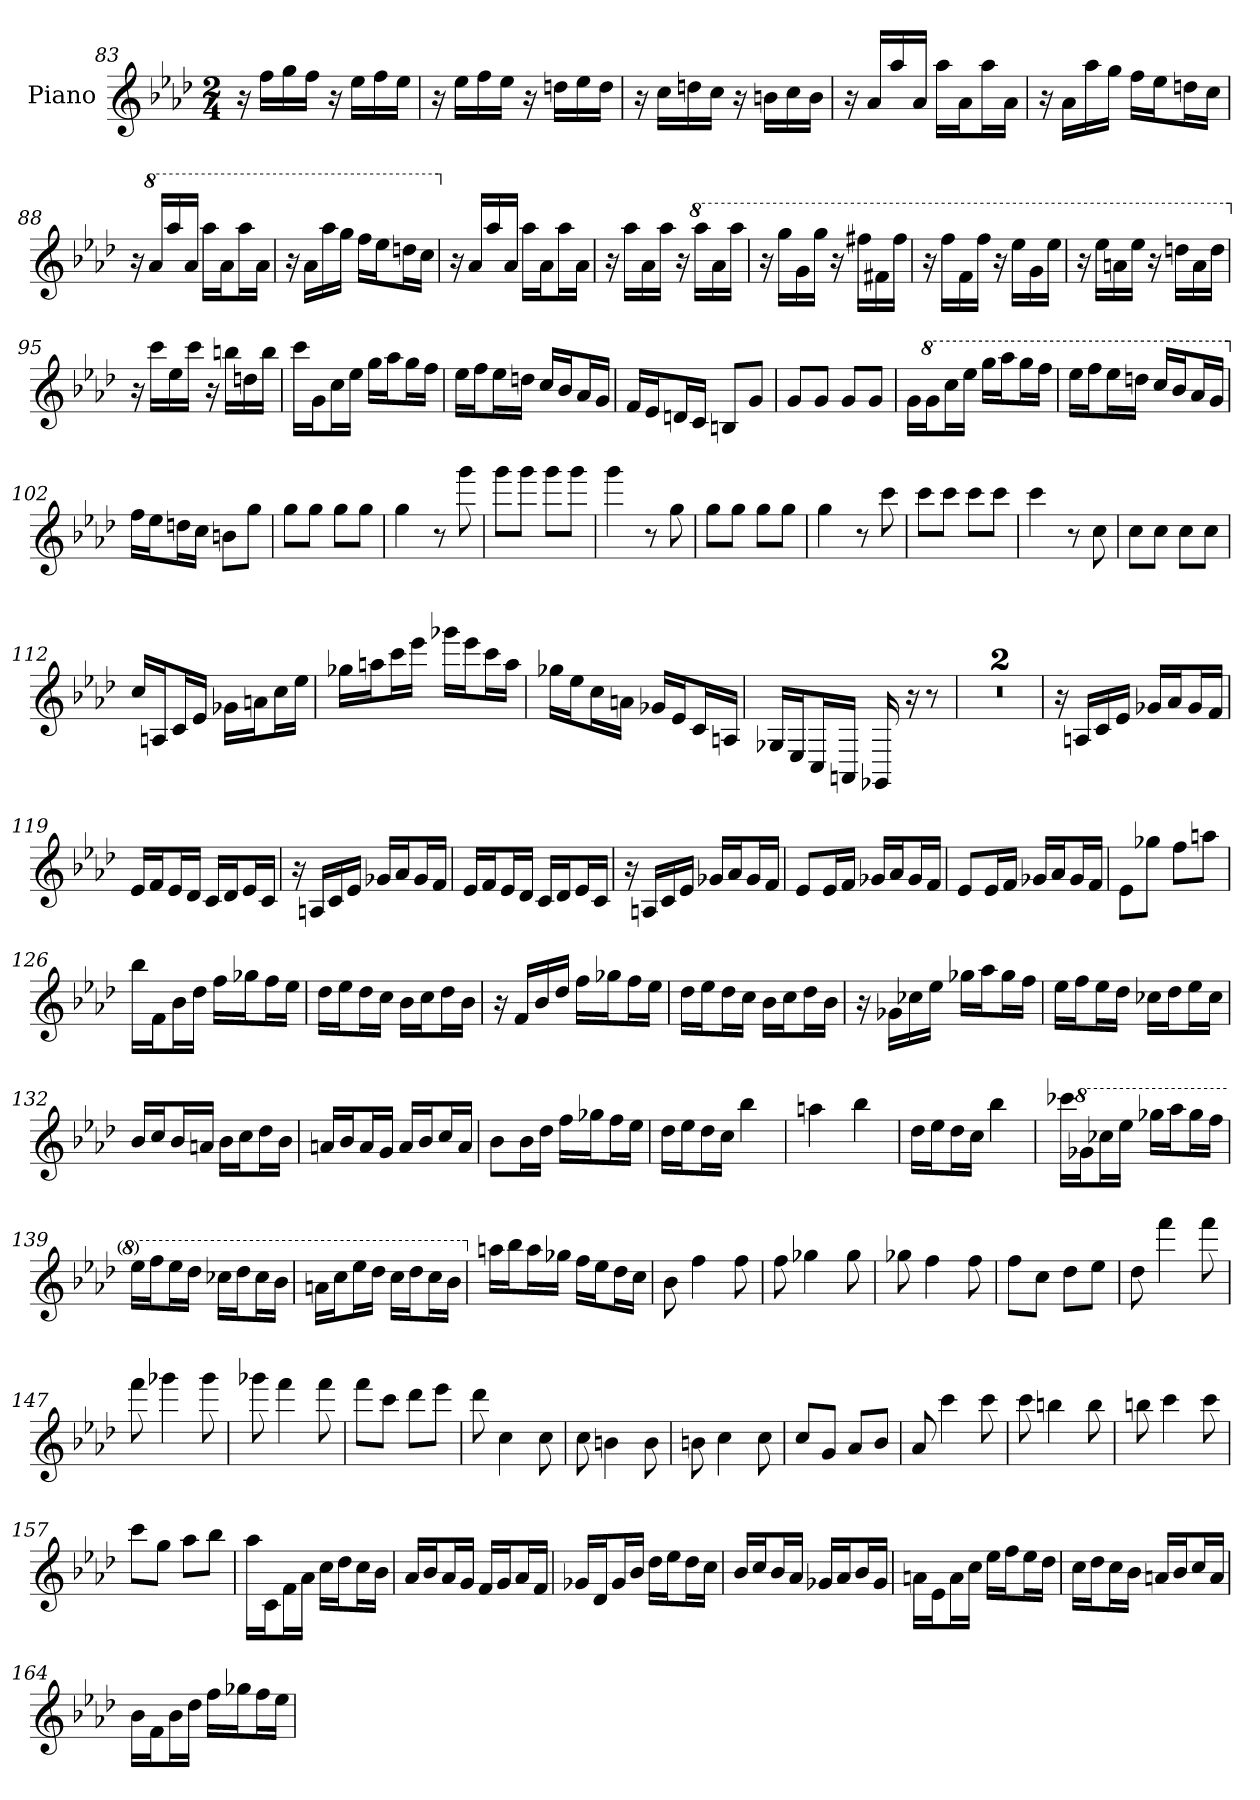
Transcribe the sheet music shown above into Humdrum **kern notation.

**kern
*part1
*staff1
*I"Piano
*I'Pno
*clefG2
*k[b-e-a-d-]
*f:
*M2/4
=83
16r
16ff\LL
16gg\
16ff\JJ
16r
16ee-\LL
16ff\
16ee-\JJ
=84
16r
16ee-\LL
16ff\
16ee-\JJ
16r
16ddn\LL
16ee-\
16dd\JJ
=85
16r
16cc\LL
16ddn\
16cc\JJ
16r
16bn\LL
16cc\
16b\JJ
=86
16r
16a-/LL
16aa-/
16a-/JJ
16aa-\LL
16a-\J
16aa-\L
16a-\JJ
=87
16r
16a-\LL
16aa-\
16gg\JJ
16ff\LL
16ee-\J
16ddn\L
16cc\JJ
=88
16r
*8va
16aa-/LL
16aaa-/
16aa-/JJ
16aaa-\LL
16aa-\J
16aaa-\L
16aa-\JJ
=89
16r
16aa-\LL
16aaa-\
16ggg\JJ
16fff\LL
16eee-\J
16dddn\L
16ccc\JJ
=90
*X8va
16r
16a-/LL
16aa-/
16a-/JJ
16aa-\LL
16a-\J
16aa-\L
16a-\JJ
=91
16r
16aa-\LL
16a-\
16aa-\JJ
16r
*8va
16aaa-\LL
16aa-\
16aaa-\JJ
=92
16r
16ggg\LL
16gg\
16ggg\JJ
16r
16fff#X\LL
16ff#X\
16fff#\JJ
=93
16r
16fff\LL
16ff\
16fff\JJ
16r
16eee-\LL
16gg\
16eee-\JJ
=94
16r
16eee-\LL
16aan\
16eee-\JJ
16r
16dddn\LL
16aa\
16ddd\JJ
=95
*X8va
16r
16ccc\LL
16ee-\
16ccc\JJ
16r
16bbn\LL
16ddn\
16bb\JJ
=96
16ccc\LL
16g\J
16cc\L
16ee-\JJ
16gg\LL
16aa-\J
16gg\L
16ff\JJ
=97
16ee-\LL
16ff\J
16ee-\L
16ddn\JJ
16cc/LL
16b-/J
16a-/L
16g/JJ
=98
16f/LL
16e-/J
16dn/L
16c/JJ
8Bn/L
8g/J
=99
8g/L
8g/J
8g/L
8g/J
=100
16g\LL
*8va
16gg\J
16ccc\L
16eee-\JJ
16ggg\LL
16aaa-\J
16ggg\L
16fff\JJ
=101
16eee-\LL
16fff\J
16eee-\L
16dddn\JJ
16ccc/LL
16bb-/J
16aa-/L
16gg/JJ
=102
*X8va
16ff\LL
16ee-\J
16ddn\L
16cc\JJ
8bn\L
8gg\J
=103
8gg\L
8gg\J
8gg\L
8gg\J
=104
4gg
8r
8ggg
=105
8ggg\L
8ggg\J
8ggg\L
8ggg\J
=106
4ggg
8r
8gg
=107
8gg\L
8gg\J
8gg\L
8gg\J
=108
4gg
8r
8ccc
=109
8ccc\L
8ccc\J
8ccc\L
8ccc\J
=110
4ccc
8r
8cc
=111
8cc\L
8cc\J
8cc\L
8cc\J
=112
16cc/LL
16An/J
16c/L
16e-/JJ
16g-X\LL
16an\J
16cc\L
16ee-\JJ
=113
16gg-X\LL
16aan\J
16ccc\L
16eee-\JJ
16ggg-X\LL
16eee-\J
16ccc\L
16aa\JJ
=114
16gg-X\LL
16ee-\J
16cc\L
16an\JJ
16g-X/LL
16e-/J
16c/L
16An/JJ
=115
16G-X/LL
16E-/J
16C/L
16AAn/JJ
16GG-X
16r
8r
=116
2r
=117
2r
=118
16r
16An/LL
16c/
16e-/JJ
16g-X/LL
16a-/J
16g-/L
16f/JJ
=119
16e-/LL
16f/J
16e-/L
16d-/JJ
16c/LL
16d-/J
16e-/L
16c/JJ
=120
16r
16An/LL
16c/
16e-/JJ
16g-X/LL
16a-/J
16g-/L
16f/JJ
=121
16e-/LL
16f/J
16e-/L
16d-/JJ
16c/LL
16d-/J
16e-/L
16c/JJ
=122
16r
16An/LL
16c/
16e-/JJ
16g-X/LL
16a-/J
16g-/L
16f/JJ
=123
8e-/L
16e-/L
16f/JJ
16g-X/LL
16a-/J
16g-/L
16f/JJ
=124
8e-/L
16e-/L
16f/JJ
16g-X/LL
16a-/J
16g-/L
16f/JJ
=125
8e-\L
8gg-X\J
8ff\L
8aan\J
=126
16bb-\LL
16f\J
16b-\L
16dd-\JJ
16ff\LL
16gg-X\J
16ff\L
16ee-\JJ
=127
16dd-\LL
16ee-\J
16dd-\L
16cc\JJ
16b-\LL
16cc\J
16dd-\L
16b-\JJ
=128
16r
16f/LL
16b-/
16dd-/JJ
16ff\LL
16gg-X\J
16ff\L
16ee-\JJ
=129
16dd-\LL
16ee-\J
16dd-\L
16cc\JJ
16b-\LL
16cc\J
16dd-\L
16b-\JJ
=130
16r
16g-X\LL
16cc-X\
16ee-\JJ
16gg-X\LL
16aa-\J
16gg-\L
16ff\JJ
=131
16ee-\LL
16ff\J
16ee-\L
16dd-\JJ
16cc-X\LL
16dd-\J
16ee-\L
16cc-\JJ
=132
16b-/LL
16cc/J
16b-/L
16an/JJ
16b-\LL
16cc\J
16dd-\L
16b-\JJ
=133
16an/LL
16b-/J
16a/L
16g/JJ
16a/LL
16b-/J
16cc/L
16a/JJ
=134
8b-\L
16b-\L
16dd-\JJ
16ff\LL
16gg-X\J
16ff\L
16ee-\JJ
=135
16dd-\LL
16ee-\J
16dd-\L
16cc\JJ
4bb-
=136
4aan
4bb-
=137
16dd-\LL
16ee-\J
16dd-\L
16cc\JJ
4bb-
=138
16ccc-X\LL
*8va
16gg-X\J
16ccc-\L
16eee-\JJ
16ggg-X\LL
16aaa-\J
16ggg-\L
16fff\JJ
=139
16eee-\LL
16fff\J
16eee-\L
16ddd-\JJ
16ccc-X\LL
16ddd-\J
16ccc-\L
16bb-\JJ
=140
16aan\LL
16ccc\J
16eee-\L
16ddd-\JJ
16ccc\LL
16ddd-\J
16ccc\L
16bb-\JJ
=141
*X8va
16aan\LL
16bb-\J
16aa\L
16gg-X\JJ
16ff\LL
16ee-\J
16dd-\L
16cc\JJ
=142
8b-
4ff
8ff
=143
8ff
4gg-X
8gg-
=144
8gg-X
4ff
8ff
=145
8ff\L
8cc\J
8dd-\L
8ee-\J
=146
8dd-
4fff
8fff
=147
8fff
4ggg-X
8ggg-
=148
8ggg-X
4fff
8fff
=149
8fff\L
8ccc\J
8ddd-\L
8eee-\J
=150
8ddd-
4cc
8cc
=151
8cc
4bn
8b
=152
8bn
4cc
8cc
=153
8cc/L
8g/J
8a-/L
8b-/J
=154
8a-
4ccc
8ccc
=155
8ccc
4bbn
8bb
=156
8bbn
4ccc
8ccc
=157
8ccc\L
8gg\J
8aa-\L
8bb-\J
=158
16aa-\LL
16c\J
16f\L
16a-\JJ
16cc\LL
16dd-\J
16cc\L
16b-\JJ
=159
16a-/LL
16b-/J
16a-/L
16g/JJ
16f/LL
16g/J
16a-/L
16f/JJ
=160
16g-X/LL
16d-/J
16g-/L
16b-/JJ
16dd-\LL
16ee-\J
16dd-\L
16cc\JJ
=161
16b-/LL
16cc/J
16b-/L
16a-/JJ
16g-X/LL
16a-/J
16b-/L
16g-/JJ
=162
16an\LL
16e-\J
16a\L
16cc\JJ
16ee-\LL
16ff\J
16ee-\L
16dd-\JJ
=163
16cc\LL
16dd-\J
16cc\L
16b-\JJ
16an/LL
16b-/J
16cc/L
16a/JJ
=164
16b-\LL
16f\J
16b-\L
16dd-\JJ
16ff\LL
16gg-X\J
16ff\L
16ee-\JJ
=
*-
